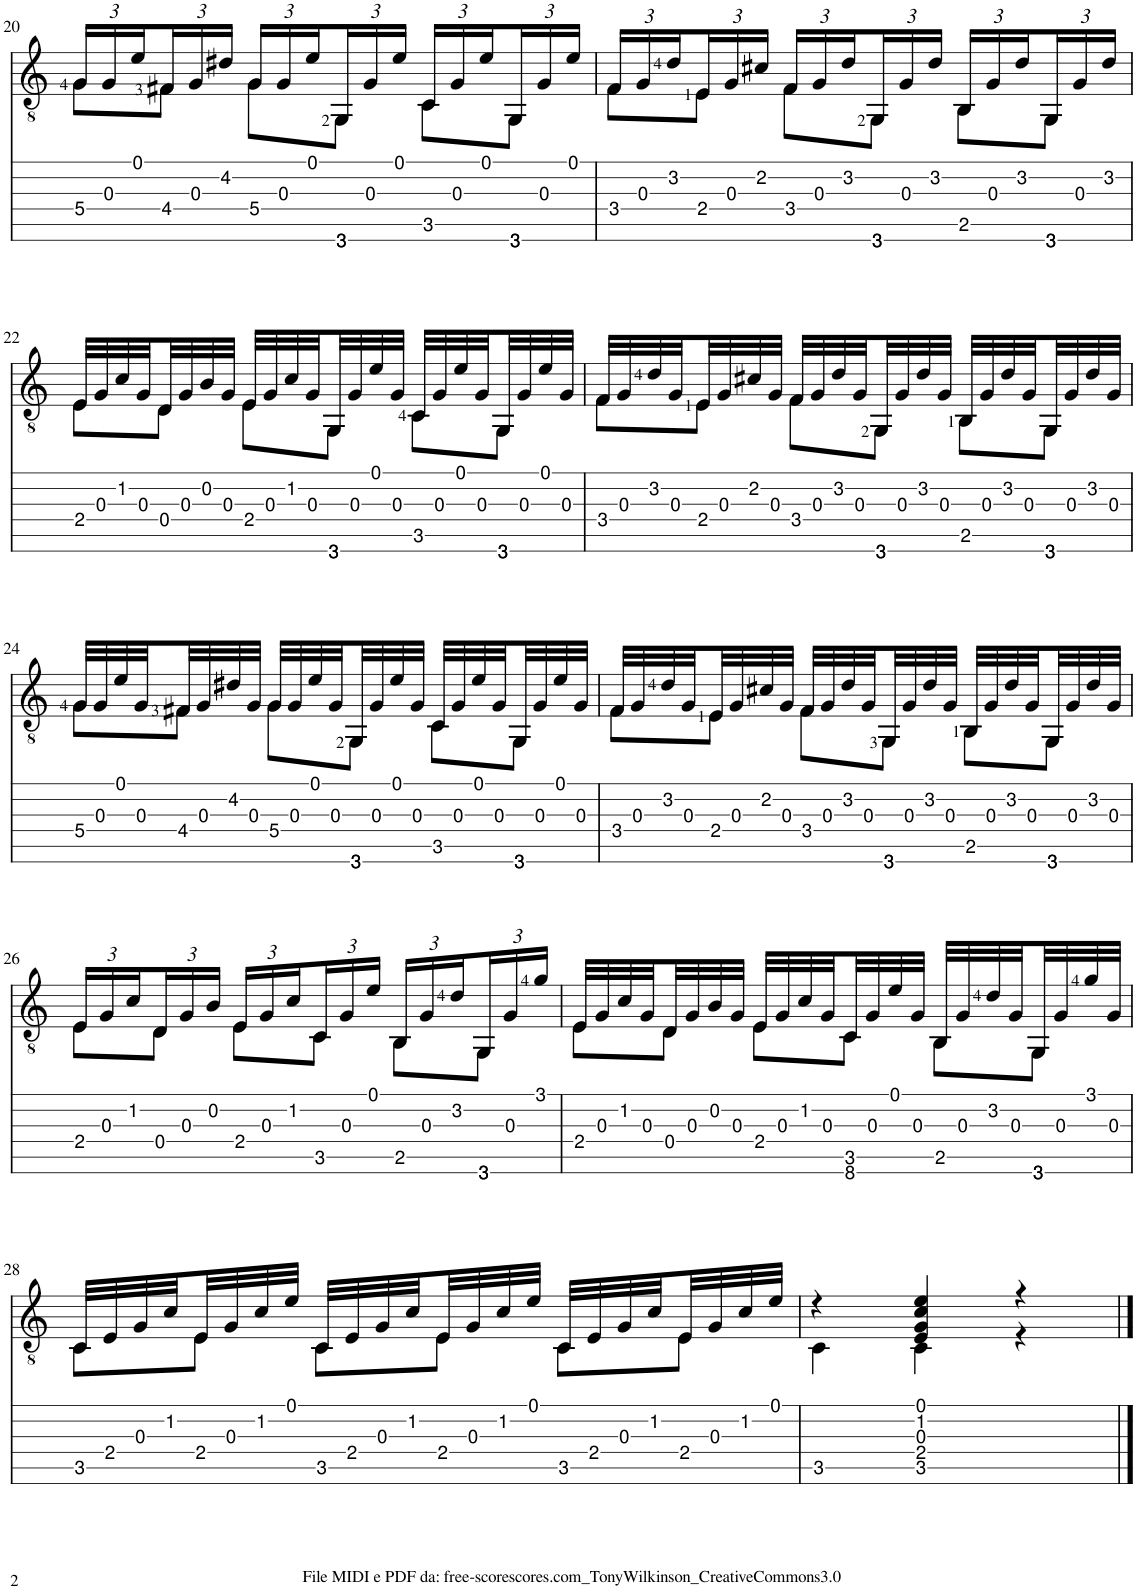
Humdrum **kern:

**kern	**kern
*part1	*part1
*staff2	*staff1
*I"Guitar	*
*I'Guit.	*
!!LO:PB:g=z
*	*clefGv2
*k[]	*k[]
*M3/4	*M3/4
*Xbrackettup	*Xbrackettup
=20	=20
*^	*^
24GLL	8GL	24G/LL	8G\L
24G	.	24G/	.
24eJ	.	24e/	.
24F#L	8F#J	24F#X/	8F#\J
24G	.	24G/	.
24d#JJ	.	24d#X/JJ	.
24GLL	8GL	24G/LL	8G\L
24G	.	24G/	.
24eJ	.	24e/	.
24GGL	8GGJ	24GG/	8GG\J
24G	.	24G/	.
24eJJ	.	24e/JJ	.
24CLL	8CL	24C/LL	8C\L
24G	.	24G/	.
24eJ	.	24e/	.
24GGL	8GGJ	24GG/	8GG\J
24G	.	24G/	.
24eJJ	.	24e/JJ	.
=21	=21	=21	=21
24FLL	8FL	24F/LL	8F\L
24G	.	24G/	.
24dJ	.	24d/	.
24EL	8EJ	24E/	8E\J
24G	.	24G/	.
24c#JJ	.	24c#X/JJ	.
24FLL	8FL	24F/LL	8F\L
24G	.	24G/	.
24dJ	.	24d/	.
24GGL	8GGJ	24GG/	8GG\J
24G	.	24G/	.
24dJJ	.	24d/JJ	.
24BBLL	8BBL	24BB/LL	8BB\L
24G	.	24G/	.
24dJ	.	24d/	.
24GGL	8GGJ	24GG/	8GG\J
24G	.	24G/	.
24dJJ	.	24d/JJ	.
!!LO:LB:g=z	!!
=22	=22	=22	=22
32ELLL	8EL	32E/LLL	8E\L
32G	.	32G/	.
32c	.	32c/	.
32GJJ	.	32G/	.
32DLL	8DJ	32D/	8D\J
32G	.	32G/	.
32B	.	32B/	.
32GJJJ	.	32G/JJJ	.
32ELLL	8EL	32E/LLL	8E\L
32G	.	32G/	.
32c	.	32c/	.
32GJJ	.	32G/	.
32GGLL	8GGJ	32GG/	8GG\J
32G	.	32G/	.
32e	.	32e/	.
32GJJJ	.	32G/JJJ	.
32CLLL	8CL	32C/LLL	8C\L
32G	.	32G/	.
32e	.	32e/	.
32GJJ	.	32G/	.
32GGLL	8GGJ	32GG/	8GG\J
32G	.	32G/	.
32e	.	32e/	.
32GJJJ	.	32G/JJJ	.
=23	=23	=23	=23
32FLLL	8FL	32F/LLL	8F\L
32G	.	32G/	.
32d	.	32d/	.
32GJJ	.	32G/	.
32ELL	8EJ	32E/	8E\J
32G	.	32G/	.
32c#	.	32c#X/	.
32GJJJ	.	32G/JJJ	.
32FLLL	8FL	32F/LLL	8F\L
32G	.	32G/	.
32d	.	32d/	.
32GJJ	.	32G/	.
32GGLL	8GGJ	32GG/	8GG\J
32G	.	32G/	.
32d	.	32d/	.
32GJJJ	.	32G/JJJ	.
32BBLLL	8BBL	32BB/LLL	8BB\L
32G	.	32G/	.
32d	.	32d/	.
32GJJ	.	32G/	.
32GGLL	8GGJ	32GG/	8GG\J
32G	.	32G/	.
32d	.	32d/	.
32GJJJ	.	32G/JJJ	.
!!LO:LB:g=z	!!
=24	=24	=24	=24
32GLLL	8GL	32G/LLL	8G\L
32G	.	32G/	.
32e	.	32e/	.
32GJJ	.	32G/	.
32F#LL	8F#J	32F#X/	8F#\J
32G	.	32G/	.
32d#	.	32d#X/	.
32GJJJ	.	32G/JJJ	.
32GLLL	8GL	32G/LLL	8G\L
32G	.	32G/	.
32e	.	32e/	.
32GJJ	.	32G/	.
32GGLL	8GGJ	32GG/	8GG\J
32G	.	32G/	.
32e	.	32e/	.
32GJJJ	.	32G/JJJ	.
32CLLL	8CL	32C/LLL	8C\L
32G	.	32G/	.
32e	.	32e/	.
32GJJ	.	32G/	.
32GGLL	8GGJ	32GG/	8GG\J
32G	.	32G/	.
32e	.	32e/	.
32GJJJ	.	32G/JJJ	.
=25	=25	=25	=25
32FLLL	8FL	32F/LLL	8F\L
32G	.	32G/	.
32d	.	32d/	.
32GJJ	.	32G/	.
32ELL	8EJ	32E/	8E\J
32G	.	32G/	.
32c#X	.	32c#X/	.
32GJJJ	.	32G/JJJ	.
32FLLL	8FL	32F/LLL	8F\L
32G	.	32G/	.
32d	.	32d/	.
32GJJ	.	32G/	.
32GGLL	8GGJ	32GG/	8GG\J
32G	.	32G/	.
32d	.	32d/	.
32GJJJ	.	32G/JJJ	.
32BBLLL	8BBL	32BB/LLL	8BB\L
32G	.	32G/	.
32d	.	32d/	.
32GJJ	.	32G/	.
32GGLL	8GGJ	32GG/	8GG\J
32G	.	32G/	.
32d	.	32d/	.
32GJJJ	.	32G/JJJ	.
!!LO:LB:g=z	!!
=26	=26	=26	=26
24ELL	8EL	24E/LL	8E\L
24G	.	24G/	.
24cJ	.	24c/	.
24DL	8DJ	24D/	8D\J
24G	.	24G/	.
24BJJ	.	24B/JJ	.
24ELL	8EL	24E/LL	8E\L
24G	.	24G/	.
24cJ	.	24c/	.
24CL	8CJ	24C/	8C\J
24G	.	24G/	.
24eJJ	.	24e/JJ	.
24BBLL	8BBL	24BB/LL	8BB\L
24G	.	24G/	.
24dJ	.	24d/	.
24GGL	8GGJ	24GG/	8GG\J
24G	.	24G/	.
24gJJ	.	24g/JJ	.
=27	=27	=27	=27
32ELLL	8EL	32E/LLL	8E\L
32G	.	32G/	.
32c	.	32c/	.
32GJJ	.	32G/	.
32DLL	8DJ	32D/	8D\J
32G	.	32G/	.
32B	.	32B/	.
32GJJJ	.	32G/JJJ	.
32ELLL	8EL	32E/LLL	8E\L
32G	.	32G/	.
32c	.	32c/	.
32GJJ	.	32G/	.
32CLL	8CJ	32C/	8C\J
32G	.	32G/	.
32e	.	32e/	.
32GJJJ	.	32G/JJJ	.
32BBLLL	8BBL	32BB/LLL	8BB\L
32G	.	32G/	.
32d	.	32d/	.
32GJJ	.	32G/	.
32GGLL	8GGJ	32GG/	8GG\J
32G	.	32G/	.
32g	.	32g/	.
32GJJJ	.	32G/JJJ	.
!!LO:LB:g=z	!!
=28	=28	=28	=28
32CLLL	8CL	32C/LLL	8C\L
32E	.	32E/	.
32G	.	32G/	.
32cJJ	.	32c/	.
32ELL	8EJ	32E/	8E\J
32G	.	32G/	.
32c	.	32c/	.
32eJJJ	.	32e/JJJ	.
32CLLL	8CL	32C/LLL	8C\L
32E	.	32E/	.
32G	.	32G/	.
32cJJ	.	32c/	.
32ELL	8EJ	32E/	8E\J
32G	.	32G/	.
32c	.	32c/	.
32eJJJ	.	32e/JJJ	.
32CLLL	8CL	32C/LLL	8C\L
32E	.	32E/	.
32G	.	32G/	.
32cJJ	.	32c/	.
32ELL	8EJ	32E/	8E\J
32G	.	32G/	.
32c	.	32c/	.
32eJJJ	.	32e/JJJ	.
=29	=29	=29	=29
4r	4C	4r	4C\
4E 4G 4c 4e	4C	4E/ 4G/ 4c/ 4e/	4C\
4r	4r	4r	4r
*v	*v	*	*
*	*v	*v
==	==
*-	*-
